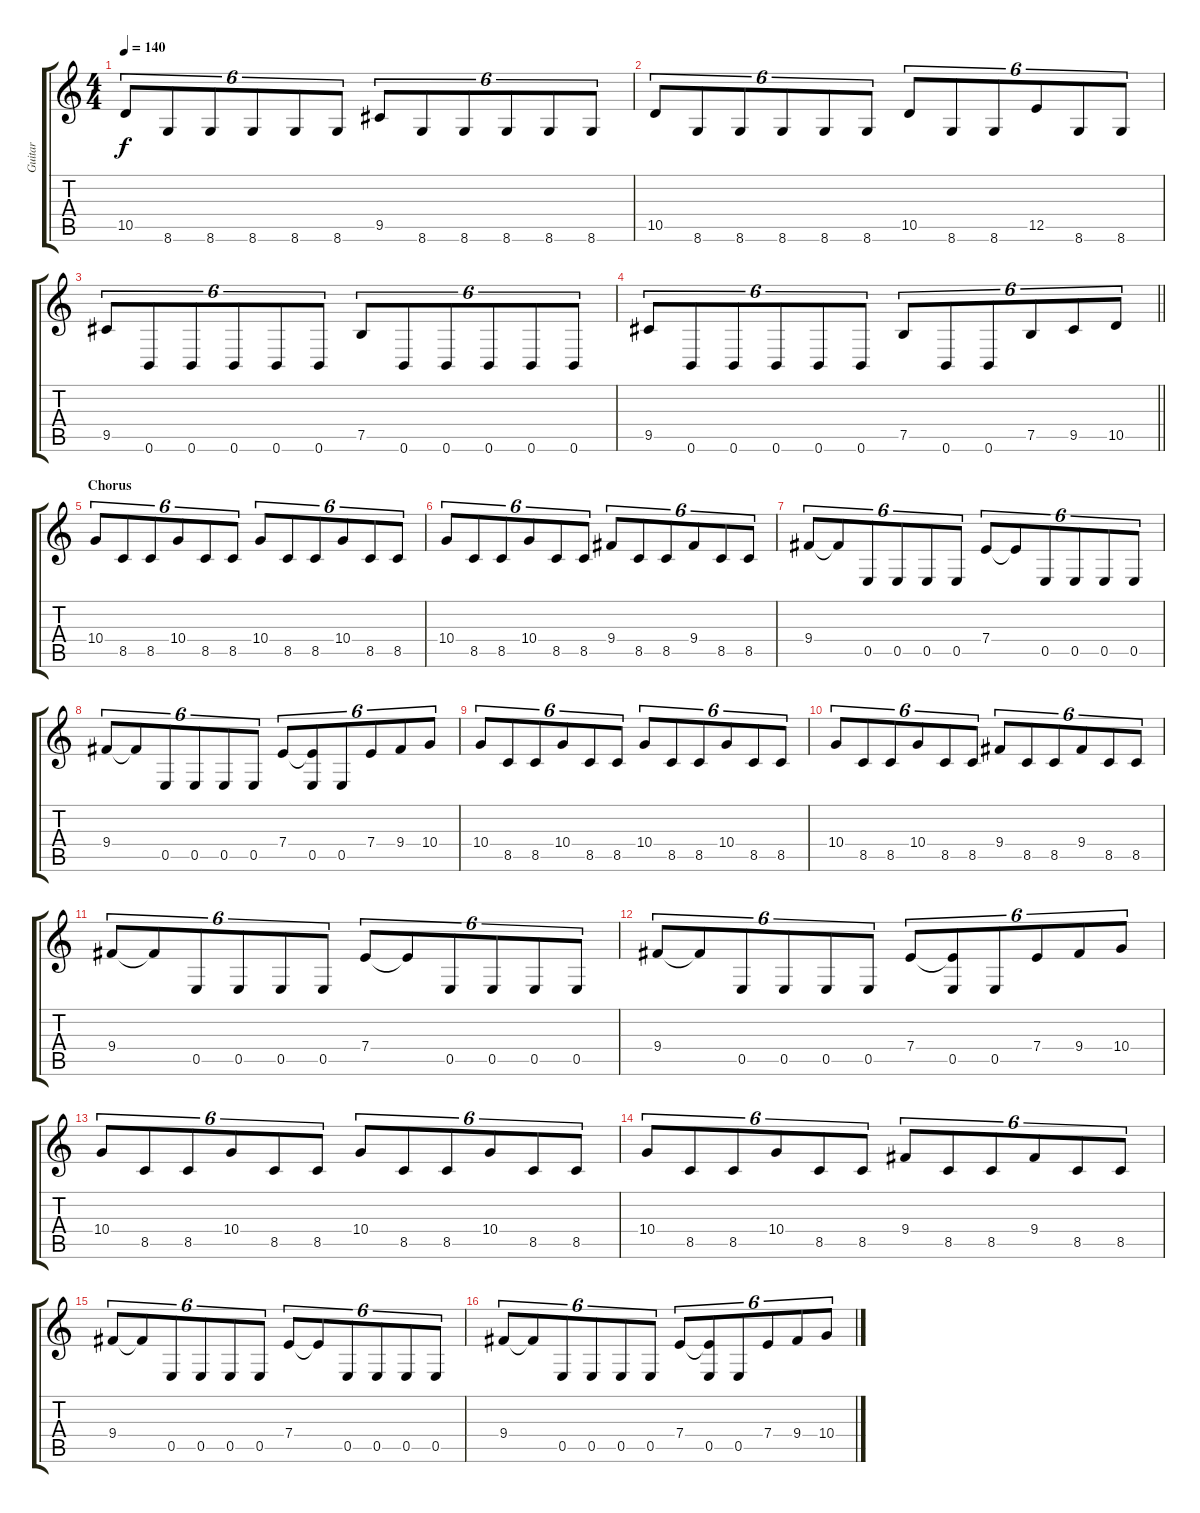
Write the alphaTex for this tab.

\track ("Guitar" "Guitar") {instrument distortionguitar}
\staff {score tabs}
\tuning (B3 Gb3 D3 A2 E2 B1) {hide}
\ts (4 4)
\tempo 140
\clef g2
\ks c
10.5.8{tu (6 4) dy f} 8.6.8{tu (6 4)} 8.6.8{tu (6 4)} 8.6.8{tu (6 4)} 8.6.8{tu (6 4)} 8.6.8{tu (6 4)} 9.5.8{tu (6 4)} 8.6.8{tu (6 4)} 8.6.8{tu (6 4)} 8.6.8{tu (6 4)} 8.6.8{tu (6 4)} 8.6.8{tu (6 4)} |
10.5.8{tu (6 4)} 8.6.8{tu (6 4)} 8.6.8{tu (6 4)} 8.6.8{tu (6 4)} 8.6.8{tu (6 4)} 8.6.8{tu (6 4)} 10.5.8{tu (6 4)} 8.6.8{tu (6 4)} 8.6.8{tu (6 4)} 12.5.8{tu (6 4)} 8.6.8{tu (6 4)} 8.6.8{tu (6 4)} |
9.5.8{tu (6 4)} 0.6.8{tu (6 4)} 0.6.8{tu (6 4)} 0.6.8{tu (6 4)} 0.6.8{tu (6 4)} 0.6.8{tu (6 4)} 7.5.8{tu (6 4)} 0.6.8{tu (6 4)} 0.6.8{tu (6 4)} 0.6.8{tu (6 4)} 0.6.8{tu (6 4)} 0.6.8{tu (6 4)} |
\barLineRight lightlight
9.5.8{tu (6 4)} 0.6.8{tu (6 4)} 0.6.8{tu (6 4)} 0.6.8{tu (6 4)} 0.6.8{tu (6 4)} 0.6.8{tu (6 4)} 7.5.8{tu (6 4)} 0.6.8{tu (6 4)} 0.6.8{tu (6 4)} 7.5.8{tu (6 4)} 9.5.8{tu (6 4)} 10.5.8{tu (6 4)} |
\section ("" "Chorus")
10.4.8{tu (6 4)} 8.5.8{tu (6 4)} 8.5.8{tu (6 4)} 10.4.8{tu (6 4)} 8.5.8{tu (6 4)} 8.5.8{tu (6 4)} 10.4.8{tu (6 4)} 8.5.8{tu (6 4)} 8.5.8{tu (6 4)} 10.4.8{tu (6 4)} 8.5.8{tu (6 4)} 8.5.8{tu (6 4)} |
10.4.8{tu (6 4)} 8.5.8{tu (6 4)} 8.5.8{tu (6 4)} 10.4.8{tu (6 4)} 8.5.8{tu (6 4)} 8.5.8{tu (6 4)} 9.4.8{tu (6 4)} 8.5.8{tu (6 4)} 8.5.8{tu (6 4)} 9.4.8{tu (6 4)} 8.5.8{tu (6 4)} 8.5.8{tu (6 4)} |
9.4.8{tu (6 4)} 9.4{t}.8{tu (6 4)} 0.5.8{tu (6 4)} 0.5.8{tu (6 4)} 0.5.8{tu (6 4)} 0.5.8{tu (6 4)} 7.4.8{tu (6 4)} 7.4{t}.8{tu (6 4)} 0.5.8{tu (6 4)} 0.5.8{tu (6 4)} 0.5.8{tu (6 4)} 0.5.8{tu (6 4)} |
9.4.8{tu (6 4)} 9.4{t}.8{tu (6 4)} 0.5.8{tu (6 4)} 0.5.8{tu (6 4)} 0.5.8{tu (6 4)} 0.5.8{tu (6 4)} 7.4.8{tu (6 4)} (7.4{t} 0.5).8{tu (6 4)} 0.5.8{tu (6 4)} 7.4.8{tu (6 4)} 9.4.8{tu (6 4)} 10.4.8{tu (6 4)} |
10.4.8{tu (6 4)} 8.5.8{tu (6 4)} 8.5.8{tu (6 4)} 10.4.8{tu (6 4)} 8.5.8{tu (6 4)} 8.5.8{tu (6 4)} 10.4.8{tu (6 4)} 8.5.8{tu (6 4)} 8.5.8{tu (6 4)} 10.4.8{tu (6 4)} 8.5.8{tu (6 4)} 8.5.8{tu (6 4)} |
10.4.8{tu (6 4)} 8.5.8{tu (6 4)} 8.5.8{tu (6 4)} 10.4.8{tu (6 4)} 8.5.8{tu (6 4)} 8.5.8{tu (6 4)} 9.4.8{tu (6 4)} 8.5.8{tu (6 4)} 8.5.8{tu (6 4)} 9.4.8{tu (6 4)} 8.5.8{tu (6 4)} 8.5.8{tu (6 4)} |
9.4.8{tu (6 4)} 9.4{t}.8{tu (6 4)} 0.5.8{tu (6 4)} 0.5.8{tu (6 4)} 0.5.8{tu (6 4)} 0.5.8{tu (6 4)} 7.4.8{tu (6 4)} 7.4{t}.8{tu (6 4)} 0.5.8{tu (6 4)} 0.5.8{tu (6 4)} 0.5.8{tu (6 4)} 0.5.8{tu (6 4)} |
9.4.8{tu (6 4)} 9.4{t}.8{tu (6 4)} 0.5.8{tu (6 4)} 0.5.8{tu (6 4)} 0.5.8{tu (6 4)} 0.5.8{tu (6 4)} 7.4.8{tu (6 4)} (7.4{t} 0.5).8{tu (6 4)} 0.5.8{tu (6 4)} 7.4.8{tu (6 4)} 9.4.8{tu (6 4)} 10.4.8{tu (6 4)} |
10.4.8{tu (6 4)} 8.5.8{tu (6 4)} 8.5.8{tu (6 4)} 10.4.8{tu (6 4)} 8.5.8{tu (6 4)} 8.5.8{tu (6 4)} 10.4.8{tu (6 4)} 8.5.8{tu (6 4)} 8.5.8{tu (6 4)} 10.4.8{tu (6 4)} 8.5.8{tu (6 4)} 8.5.8{tu (6 4)} |
10.4.8{tu (6 4)} 8.5.8{tu (6 4)} 8.5.8{tu (6 4)} 10.4.8{tu (6 4)} 8.5.8{tu (6 4)} 8.5.8{tu (6 4)} 9.4.8{tu (6 4)} 8.5.8{tu (6 4)} 8.5.8{tu (6 4)} 9.4.8{tu (6 4)} 8.5.8{tu (6 4)} 8.5.8{tu (6 4)} |
9.4.8{tu (6 4)} 9.4{t}.8{tu (6 4)} 0.5.8{tu (6 4)} 0.5.8{tu (6 4)} 0.5.8{tu (6 4)} 0.5.8{tu (6 4)} 7.4.8{tu (6 4)} 7.4{t}.8{tu (6 4)} 0.5.8{tu (6 4)} 0.5.8{tu (6 4)} 0.5.8{tu (6 4)} 0.5.8{tu (6 4)} |
9.4.8{tu (6 4)} 9.4{t}.8{tu (6 4)} 0.5.8{tu (6 4)} 0.5.8{tu (6 4)} 0.5.8{tu (6 4)} 0.5.8{tu (6 4)} 7.4.8{tu (6 4)} (7.4{t} 0.5).8{tu (6 4)} 0.5.8{tu (6 4)} 7.4.8{tu (6 4)} 9.4.8{tu (6 4)} 10.4.8{tu (6 4)}
